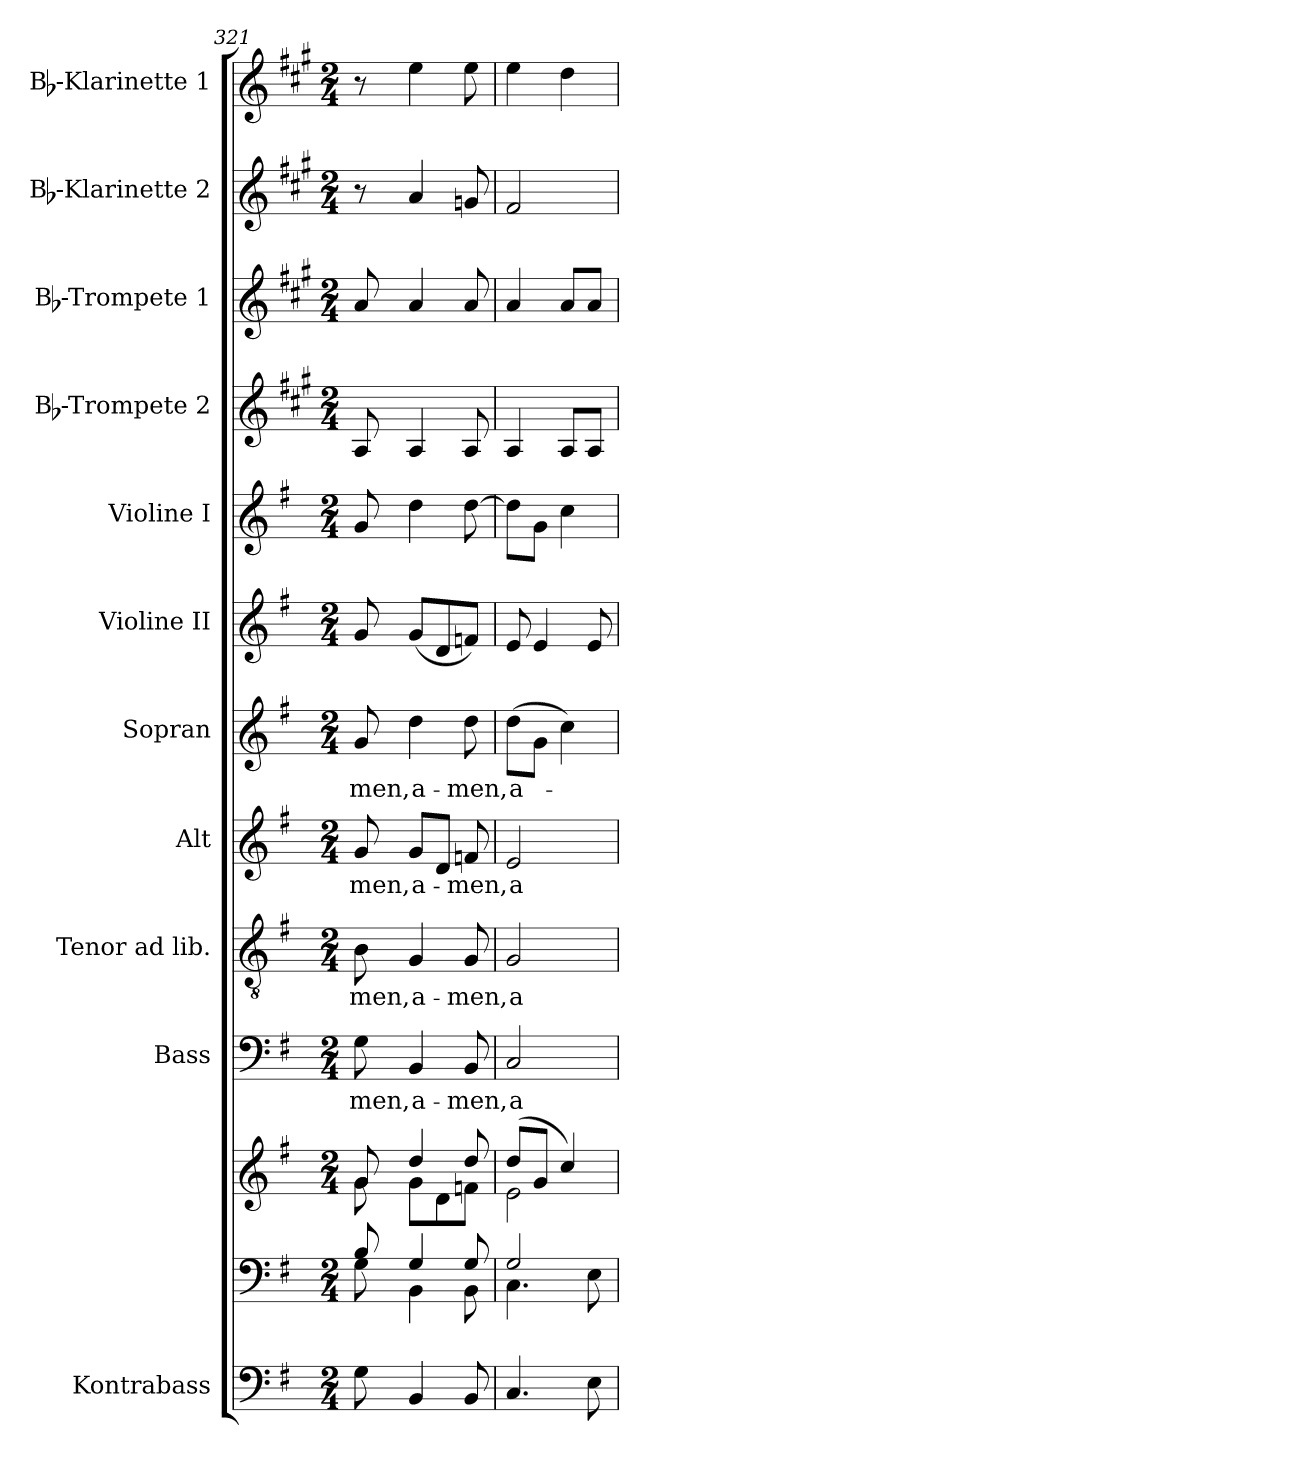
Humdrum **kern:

**kern	**kern	**kern	**kern	**text	**kern	**text	**kern	**text	**kern	**text	**kern	**kern	**kern	**kern	**kern	**kern
*part12	*part11	*part11	*part10	*part10	*part9	*part9	*part8	*part8	*part7	*part7	*part6	*part5	*part4	*part3	*part2	*part1
*staff13	*staff12	*staff11	*staff10	*staff10	*staff9	*staff9	*staff8	*staff8	*staff7	*staff7	*staff6	*staff5	*staff4	*staff3	*staff2	*staff1
*I"Kontrabass	*	*	*I"Bass	*	*I"Tenor ad lib.	*	*I"Alt	*	*I"Sopran	*	*I"Violine II	*I"Violine I	*I"Bb-Trompete 2	*I"Bb-Trompete 1	*I"Bb-Klarinette 2	*I"Bb-Klarinette 1
*I'Kb.	*	*	*I'B.	*	*I'T.	*	*I'A.	*	*I'S.	*	*I'Vl. II	*I'Vl. I	*I'Bb Trp. 2	*I'Bb Trp. 1	*I'Bb Kl. 2	*I'Bb Kl. 1
*clefF4	*clefF4	*clefG2	*clefF4	*	*clefGv2	*	*clefG2	*	*clefG2	*	*clefG2	*clefG2	*clefG2	*clefG2	*clefG2	*clefG2
*ITrd7c12	*	*	*	*	*	*	*	*	*	*	*	*	*ITrd1c2	*ITrd1c2	*ITrd1c2	*ITrd1c2
*k[f#]	*k[f#]	*k[f#]	*k[f#]	*	*k[f#]	*	*k[f#]	*	*k[f#]	*	*k[f#]	*k[f#]	*k[f#]	*k[f#]	*k[f#]	*k[f#]
*G:	*G:	*G:	*G:	*	*G:	*	*G:	*	*G:	*	*G:	*G:	*G:	*G:	*G:	*G:
*M2/4	*M2/4	*M2/4	*M2/4	*	*M2/4	*	*M2/4	*	*M2/4	*	*M2/4	*M2/4	*M2/4	*M2/4	*M2/4	*M2/4
=321	=321	=321	=321	=321	=321	=321	=321	=321	=321	=321	=321	=321	=321	=321	=321	=321
*	*^	*^	*	*	*	*	*	*	*	*	*	*	*	*	*	*
!	!	!	!	!	!	!LO:LY:b	!	!LO:LY:b	!	!LO:LY:b	!	!LO:LY:b	!	!	!	!	!	!
8GG\	8B/	8G\	8g/	8g\	8G\	-men,	8B\	-men,	8g/	-men,	8g/	-men,	8g/	8g/	8G/	8g/	8r	8r
!	!	!	!	!	!	!LO:LY:b	!	!LO:LY:b	!	!LO:LY:b	!	!LO:LY:b	!	!	!	!	!	!
4BBB/	4G/	4BB\	4dd/	8g\L	4BB/	a-	4G/	a-	8g/L	a-	4dd\	a-	(<8g/L	4dd\	4G/	4g/	4g/	4dd\
.	.	.	.	8d\	.	.	.	.	8d/J	.	.	.	8d/	.	.	.	.	.
!	!	!	!	!	!	!LO:LY:b	!	!LO:LY:b	!	!LO:LY:b	!	!LO:LY:b	!	!	!	!	!	!
8BBB/	8G/	8BB\	8dd/	8fn\J	8BB/	-men,	8G/	-men,	8fn/	-men,	8dd\	-men,	8fn/J)	[8dd\	8G/	8g/	8fn/	8dd\
=322	=322	=322	=322	=322	=322	=322	=322	=322	=322	=322	=322	=322	=322	=322	=322	=322	=322	=322
!	!	!	!	!	!	!LO:LY:b	!	!LO:LY:b	!	!LO:LY:b	!	!LO:LY:b	!	!	!	!	!	!
4.CC/	2G/	4.C\	(>8dd/L	2e\	2C/	a-	2G/	a-	2e/	a-	(>8dd\L	a-	8e/	8dd\L]	4G/	4g/	2e/	4dd\
.	.	.	8g/J	.	.	.	.	.	.	.	8g\J	.	4e/	8g\J	.	.	.	.
.	.	.	4cc/)	.	.	.	.	.	.	.	4cc\)	.	.	4cc\	8G/L	8g/L	.	4cc\
8EE\	.	8E\	.	.	.	.	.	.	.	.	.	.	8e/	.	8G/J	8g/J	.	.
*	*v	*v	*	*	*	*	*	*	*	*	*	*	*	*	*	*	*	*
*	*	*v	*v	*	*	*	*	*	*	*	*	*	*	*	*	*	*
=	=	=	=	=	=	=	=	=	=	=	=	=	=	=	=	=
*-	*-	*-	*-	*-	*-	*-	*-	*-	*-	*-	*-	*-	*-	*-	*-	*-
